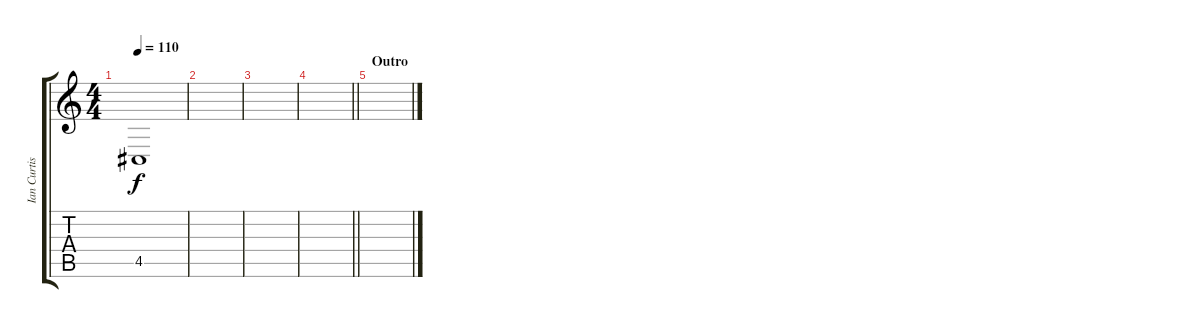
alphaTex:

\track ("Ian Curtis Vocals" "Ian Curtis") {instrument bassoon}
\staff {score tabs}
\tuning (E4 B3 G3 D3 A2 E2) {hide}
\ts (4 4)
\tempo 110
\clef g2
\ks c
4.5.1{dy f} |
|
|
\barLineRight lightlight
|
\section ("" "Outro")
